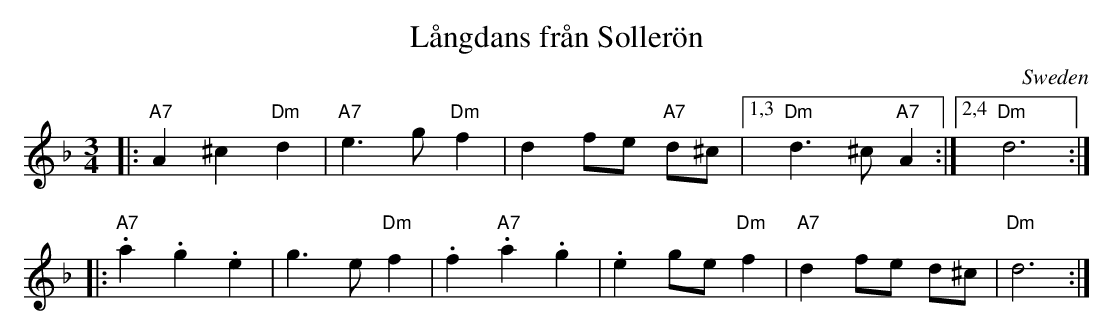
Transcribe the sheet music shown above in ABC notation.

X:1
T: L\aangdans fr\aan Soller\"on
O: Sweden
M: 3/4
L: 1/8
K: Dm
|:\
"A7"A2 ^c2 "Dm"d2 | "A7"e3 g "Dm"f2 | d2 fe "A7"d^c |\
[1,3 "Dm"d3 ^c "A7"A2 :|2,4 "Dm"d6 :|
|:\
"A7".a2 .g2 .e2 | g3 e "Dm"f2 | .f2 "A7".a2 .g2 |\
.e2 ge "Dm"f2 | "A7"d2 fe d^c | "Dm"d6 :|
